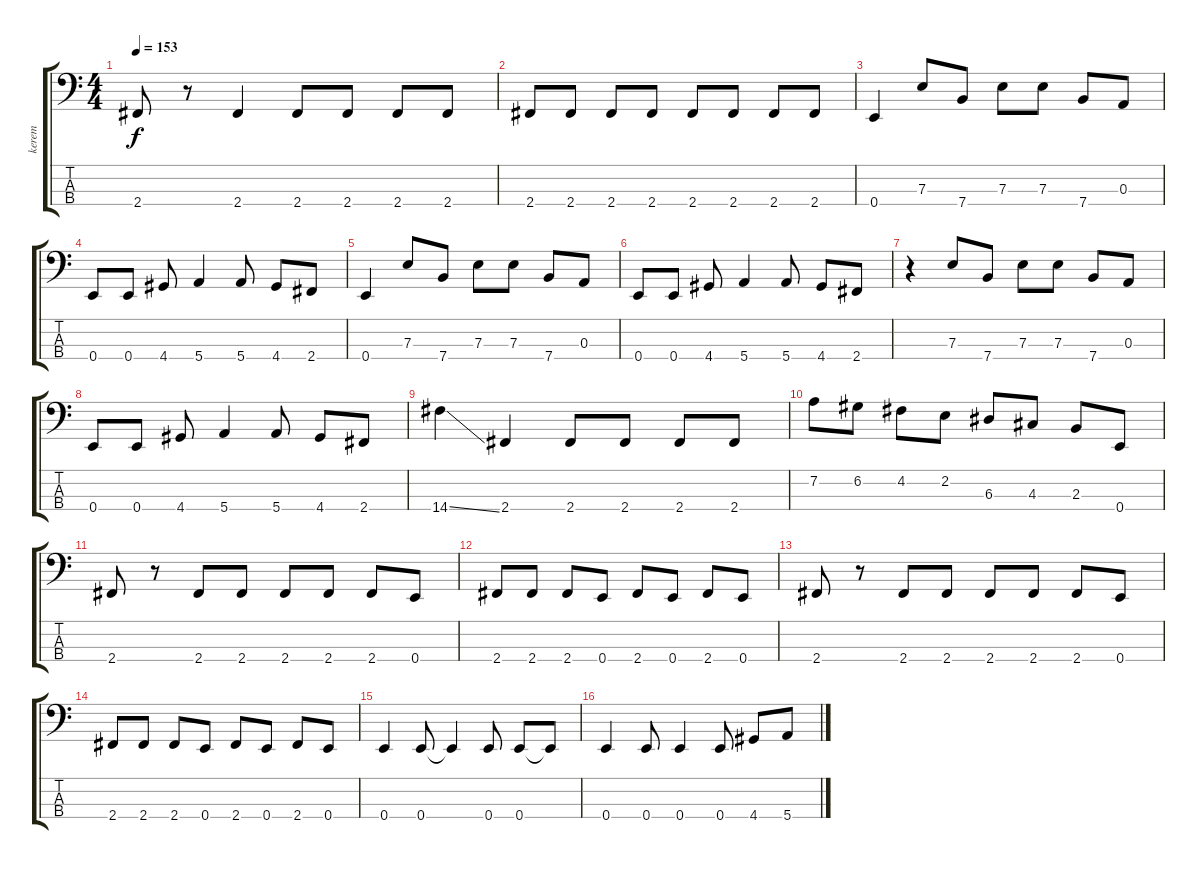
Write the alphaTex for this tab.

\track ("kerem" "kerem") {instrument electricbassfinger}
\staff {score tabs}
\tuning (G2 D2 A1 E1) {hide}
\ts (4 4)
\tempo 153
\clef f4
\ks c
2.4.8{dy f} r.8 2.4.4 2.4.8 2.4.8 2.4.8 2.4.8 |
2.4.8 2.4.8 2.4.8 2.4.8 2.4.8 2.4.8 2.4.8 2.4.8 |
0.4.4 7.3.8 7.4.8 7.3.8 7.3.8 7.4.8 0.3.8 |
0.4.8 0.4.8 4.4.8 5.4.4 5.4.8 4.4.8 2.4.8 |
0.4.4 7.3.8 7.4.8 7.3.8 7.3.8 7.4.8 0.3.8 |
0.4.8 0.4.8 4.4.8 5.4.4 5.4.8 4.4.8 2.4.8 |
r.4 7.3.8 7.4.8 7.3.8 7.3.8 7.4.8 0.3.8 |
0.4.8 0.4.8 4.4.8 5.4.4 5.4.8 4.4.8 2.4.8 |
14.4{ss}.4 2.4.4 2.4.8 2.4.8 2.4.8 2.4.8 |
7.2.8 6.2.8 4.2.8 2.2.8 6.3.8 4.3.8 2.3.8 0.4.8 |
2.4.8 r.8 2.4.8 2.4.8 2.4.8 2.4.8 2.4.8 0.4.8 |
2.4.8 2.4.8 2.4.8 0.4.8 2.4.8 0.4.8 2.4.8 0.4.8 |
2.4.8 r.8 2.4.8 2.4.8 2.4.8 2.4.8 2.4.8 0.4.8 |
2.4.8 2.4.8 2.4.8 0.4.8 2.4.8 0.4.8 2.4.8 0.4.8 |
0.4.4 0.4.8 0.4{t}.4 0.4.8 0.4.8 0.4{t}.8 |
0.4.4 0.4.8 0.4.4 0.4.8 4.4.8 5.4.8
